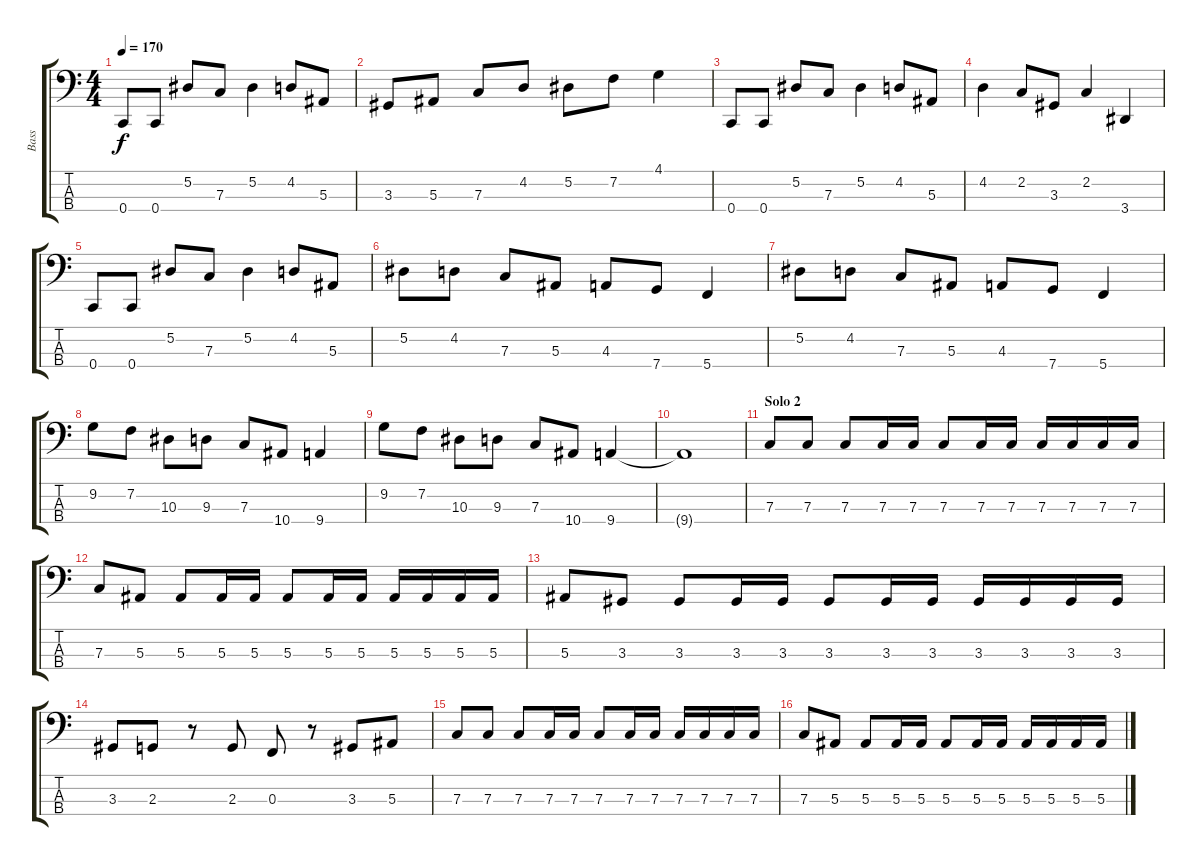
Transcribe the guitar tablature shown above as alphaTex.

\track ("Bass" "Bass") {instrument electricbassfinger}
\staff {score tabs}
\tuning (Eb2 Bb1 F1 C1) {hide}
\ts (4 4)
\tempo 170
\clef f4
\ks c
0.4.8{dy f} 0.4.8 5.2.8 7.3.8 5.2.4 4.2.8 5.3.8 |
3.3.8 5.3.8 7.3.8 4.2.8 5.2.8 7.2.8 4.1.4 |
0.4.8 0.4.8 5.2.8 7.3.8 5.2.4 4.2.8 5.3.8 |
4.2.4 2.2.8 3.3.8 2.2.4 3.4.4 |
0.4.8 0.4.8 5.2.8 7.3.8 5.2.4 4.2.8 5.3.8 |
5.2.8 4.2.8 7.3.8 5.3.8 4.3.8 7.4.8 5.4.4 |
5.2.8 4.2.8 7.3.8 5.3.8 4.3.8 7.4.8 5.4.4 |
9.2.8 7.2.8 10.3.8 9.3.8 7.3.8 10.4.8 9.4.4 |
9.2.8 7.2.8 10.3.8 9.3.8 7.3.8 10.4.8 9.4.4 |
9.4{t}.1 |
\section ("" "Solo 2")
7.3.8 7.3.8 7.3.8 7.3.16 7.3.16 7.3.8 7.3.16 7.3.16 7.3.16 7.3.16 7.3.16 7.3.16 |
7.3.8 5.3.8 5.3.8 5.3.16 5.3.16 5.3.8 5.3.16 5.3.16 5.3.16 5.3.16 5.3.16 5.3.16 |
5.3.8 3.3.8 3.3.8 3.3.16 3.3.16 3.3.8 3.3.16 3.3.16 3.3.16 3.3.16 3.3.16 3.3.16 |
3.3.8 2.3.8 r.8 2.3.8 0.3.8 r.8 3.3.8 5.3.8 |
7.3.8 7.3.8 7.3.8 7.3.16 7.3.16 7.3.8 7.3.16 7.3.16 7.3.16 7.3.16 7.3.16 7.3.16 |
7.3.8 5.3.8 5.3.8 5.3.16 5.3.16 5.3.8 5.3.16 5.3.16 5.3.16 5.3.16 5.3.16 5.3.16
